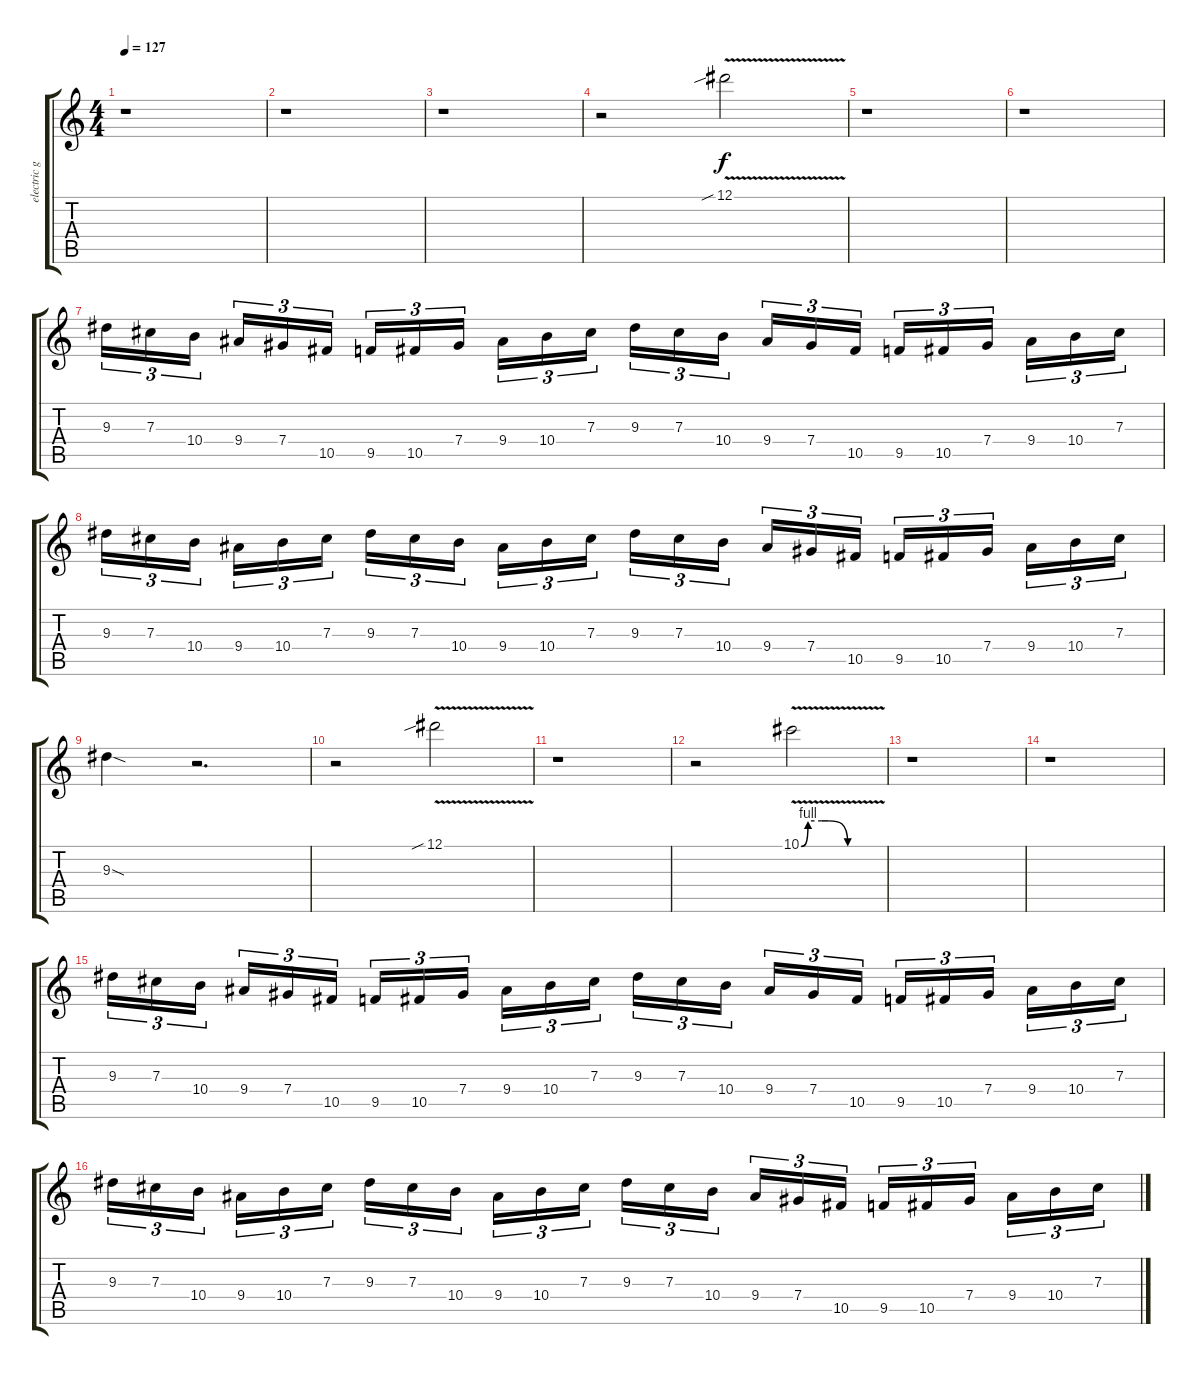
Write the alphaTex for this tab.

\track ("electric guitar II" "electric g") {instrument distortionguitar}
\staff {score tabs}
\tuning (Eb4 Bb3 Gb3 Db3 Ab2 Eb2) {hide}
\ts (4 4)
\tempo 127
\clef g2
\ks c
r.1{dy f instrument distortionguitar} |
r.1 |
r.1 |
r.2 12.1{v sib}.2 |
r.1 |
r.1 |
9.3.16{tu (3 2)} 7.3.16{tu (3 2)} 10.4.16{tu (3 2)} 9.4.16{tu (3 2)} 7.4.16{tu (3 2)} 10.5.16{tu (3 2)} 9.5.16{tu (3 2)} 10.5.16{tu (3 2)} 7.4.16{tu (3 2)} 9.4.16{tu (3 2)} 10.4.16{tu (3 2)} 7.3.16{tu (3 2)} 9.3.16{tu (3 2)} 7.3.16{tu (3 2)} 10.4.16{tu (3 2)} 9.4.16{tu (3 2)} 7.4.16{tu (3 2)} 10.5.16{tu (3 2)} 9.5.16{tu (3 2)} 10.5.16{tu (3 2)} 7.4.16{tu (3 2)} 9.4.16{tu (3 2)} 10.4.16{tu (3 2)} 7.3.16{tu (3 2)} |
9.3.16{tu (3 2)} 7.3.16{tu (3 2)} 10.4.16{tu (3 2)} 9.4.16{tu (3 2)} 10.4.16{tu (3 2)} 7.3.16{tu (3 2)} 9.3.16{tu (3 2)} 7.3.16{tu (3 2)} 10.4.16{tu (3 2)} 9.4.16{tu (3 2)} 10.4.16{tu (3 2)} 7.3.16{tu (3 2)} 9.3.16{tu (3 2)} 7.3.16{tu (3 2)} 10.4.16{tu (3 2)} 9.4.16{tu (3 2)} 7.4.16{tu (3 2)} 10.5.16{tu (3 2)} 9.5.16{tu (3 2)} 10.5.16{tu (3 2)} 7.4.16{tu (3 2)} 9.4.16{tu (3 2)} 10.4.16{tu (3 2)} 7.3.16{tu (3 2)} |
9.3{sod}.4 r.2{d} |
r.2 12.1{v sib}.2 |
r.1 |
r.2 10.1{be (custom 0 0 5 4 15 4 20 4 34 0 45 0 60 0) v}.2 |
r.1 |
r.1 |
9.3.16{tu (3 2)} 7.3.16{tu (3 2)} 10.4.16{tu (3 2)} 9.4.16{tu (3 2)} 7.4.16{tu (3 2)} 10.5.16{tu (3 2)} 9.5.16{tu (3 2)} 10.5.16{tu (3 2)} 7.4.16{tu (3 2)} 9.4.16{tu (3 2)} 10.4.16{tu (3 2)} 7.3.16{tu (3 2)} 9.3.16{tu (3 2)} 7.3.16{tu (3 2)} 10.4.16{tu (3 2)} 9.4.16{tu (3 2)} 7.4.16{tu (3 2)} 10.5.16{tu (3 2)} 9.5.16{tu (3 2)} 10.5.16{tu (3 2)} 7.4.16{tu (3 2)} 9.4.16{tu (3 2)} 10.4.16{tu (3 2)} 7.3.16{tu (3 2)} |
9.3.16{tu (3 2)} 7.3.16{tu (3 2)} 10.4.16{tu (3 2)} 9.4.16{tu (3 2)} 10.4.16{tu (3 2)} 7.3.16{tu (3 2)} 9.3.16{tu (3 2)} 7.3.16{tu (3 2)} 10.4.16{tu (3 2)} 9.4.16{tu (3 2)} 10.4.16{tu (3 2)} 7.3.16{tu (3 2)} 9.3.16{tu (3 2)} 7.3.16{tu (3 2)} 10.4.16{tu (3 2)} 9.4.16{tu (3 2)} 7.4.16{tu (3 2)} 10.5.16{tu (3 2)} 9.5.16{tu (3 2)} 10.5.16{tu (3 2)} 7.4.16{tu (3 2)} 9.4.16{tu (3 2)} 10.4.16{tu (3 2)} 7.3.16{tu (3 2)}
